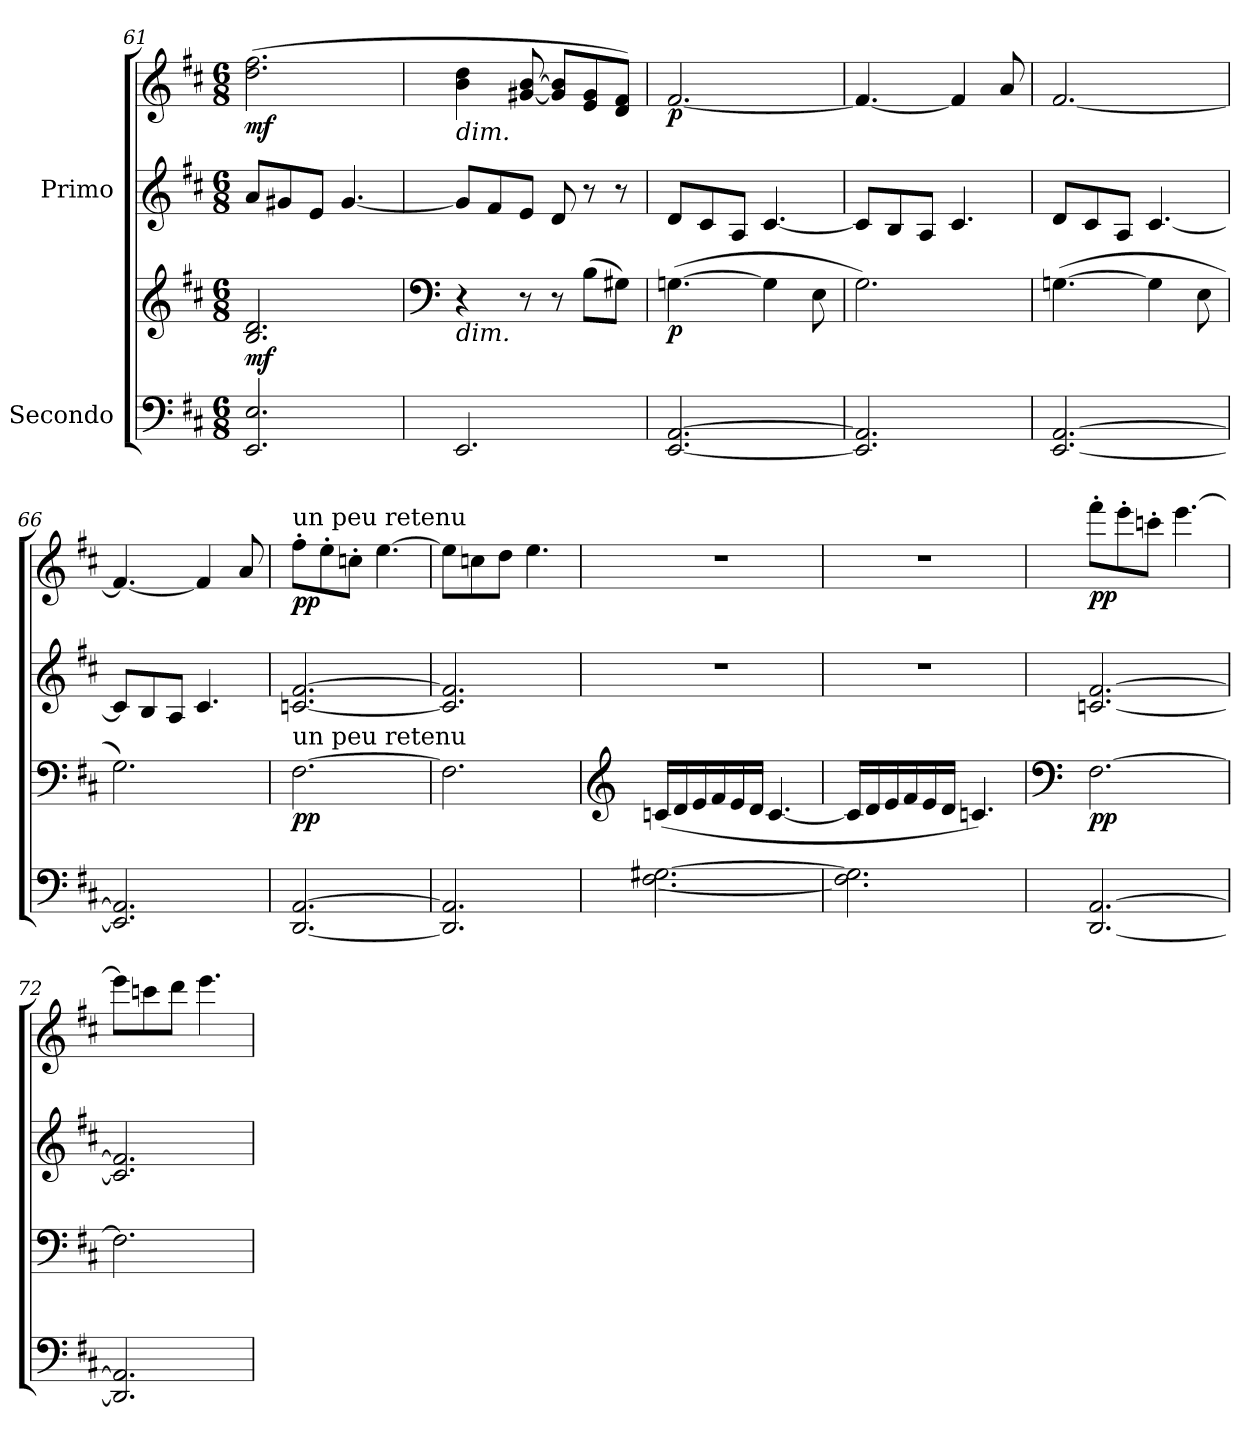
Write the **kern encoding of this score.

**kern	**kern	**dynam	**kern	**kern	**dynam
*part2	*part2	*part2	*part1	*part1	*part1
*staff4	*staff3	*staff3/4	*staff2	*staff1	*staff1/2
*I"Secondo	*	*	*I"Primo	*	*
*clefF4	*clefG2	*	*clefG2	*clefG2	*
*k[f#c#]	*k[f#c#]	*	*k[f#c#]	*k[f#c#]	*
*M6/8	*M6/8	*	*M6/8	*M6/8	*
*MM114	*MM114	*	*MM114	*MM114	*
=61	=61	=61	=61	=61	=61
!	!	!LO:DY:b	!	!	!LO:DY:b
2.EE/ 2.E/	2.B/ 2.d/	mf	8a/L	(>2.dd\ 2.ff#\	mf
.	.	.	8g#X/	.	.
.	.	.	8e/J	.	.
.	.	.	[4.g#/	.	.
=62	=62	=62	=62	=62	=62
*	*clefF4	*	*	*	*
!	!	!	!	!LO:TX:b:i:t=dim.	!
!	!LO:TX:b:i:t=dim.	!	!	!	!
2.EE/	4r	.	8g#/L]	4b\ 4dd\	.
.	.	.	8f#/	.	.
.	8r	.	8e/J	[8g#X/ [8b/	.
.	8r	.	8d/	8g#/] 8b/]L	.
.	(>8B\L	.	8r	8e/ 8g#/	.
.	8G#X\J)	.	8r	8d/ 8f#/J)	.
=63	=63	=63	=63	=63	=63
*	*	*	*	*MM111	*
!	!	!LO:DY:b	!	!	!LO:DY:b
[2.EE/ [2.AA/	(>[4.Gn\	p	8d/L	[2.f#/	p
.	.	.	8c#/	.	.
.	.	.	8A/J	.	.
.	4G\]	.	[4.c#/	.	.
.	8E\	.	.	.	.
=64	=64	=64	=64	=64	=64
2.EE/] 2.AA/]	2.G\)	.	8c#/L]	4.f#/_	.
.	.	.	8B/	.	.
.	.	.	8A/J	.	.
.	.	.	4.c#/	4f#/]	.
.	.	.	.	8a/	.
!!LO:LB:g=z
=65	=65	=65	=65	=65	=65
*	*	*	*	*MM108	*
!	!	!LO:DY:b	!	!	!
!	!	!LO:DY:n=1:b	!	!	!LO:DY:b
!	!	!	!	!	!LO:DY:n=1:b
[2.EE/ [2.AA/	(>[4.Gn\	other-dynamics p	8d/L	[2.f#/	other-dynamics p
.	.	.	8c#/	.	.
.	.	.	8A/J	.	.
.	4G\]	.	[4.c#/	.	.
.	8E\	.	.	.	.
=66	=66	=66	=66	=66	=66
2.EE/] 2.AA/]	2.G\)	.	8c#/L]	4.f#/_	.
.	.	.	8B/	.	.
.	.	.	8A/J	.	.
.	.	.	4.c#/	4f#/]	.
.	.	.	.	8a/	.
=67	=67	=67	=67	=67	=67
*	*	*	*	*MM102	*
!	!	!	!	!LO:TX:a:t=un peu retenu	!
!	!LO:TX:a:t=un peu retenu	!	!	!	!
!	!	!LO:DY:b	!	!	!LO:DY:b
[2.DD/ [2.AA/	[2.F#\	pp	[2.cn/ [2.f#/	8ff#'\L	pp
.	.	.	.	8ee'\	.
.	.	.	.	8ccn'\J	.
.	.	.	.	[4.ee\	.
=68	=68	=68	=68	=68	=68
2.DD/] 2.AA/]	2.F#\]	.	2.c/] 2.f#/]	8ee\L]	.
.	.	.	.	8ccn\	.
.	.	.	.	8dd\J	.
.	.	.	.	4.ee\	.
=69	=69	=69	=69	=69	=69
*	*clefG2	*	*	*	*
[2.F#\ [2.G#X\	(<16cn/LL	.	2.r	2.r	.
.	16d/	.	.	.	.
.	16e/	.	.	.	.
.	16f#/	.	.	.	.
.	16e/	.	.	.	.
.	16d/JJ	.	.	.	.
.	[4.c/	.	.	.	.
=70	=70	=70	=70	=70	=70
2.F#\] 2.G#\]	16c/LL]	.	2.r	2.r	.
.	16d/	.	.	.	.
.	16e/	.	.	.	.
.	16f#/	.	.	.	.
.	16e/	.	.	.	.
.	16d/JJ	.	.	.	.
.	4.cn/)	.	.	.	.
!!LO:PB:g=z
=71	=71	=71	=71	=71	=71
*	*clefF4	*	*	*	*
*	*	*	*	*MM102	*
!	!	!LO:DY:b	!	!	!LO:DY:b
[2.DD/ [2.AA/	[2.F#\	pp	[2.cn/ [2.f#/	8fff#'\L	pp
.	.	.	.	8eee'\	.
.	.	.	.	8cccn'\J	.
.	.	.	.	[4.eee\	.
=72	=72	=72	=72	=72	=72
2.DD/] 2.AA/]	2.F#\]	.	2.c/] 2.f#/]	8eee\L]	.
.	.	.	.	8cccn\	.
.	.	.	.	8ddd\J	.
.	.	.	.	4.eee\	.
=	=	=	=	=	=
*-	*-	*-	*-	*-	*-
